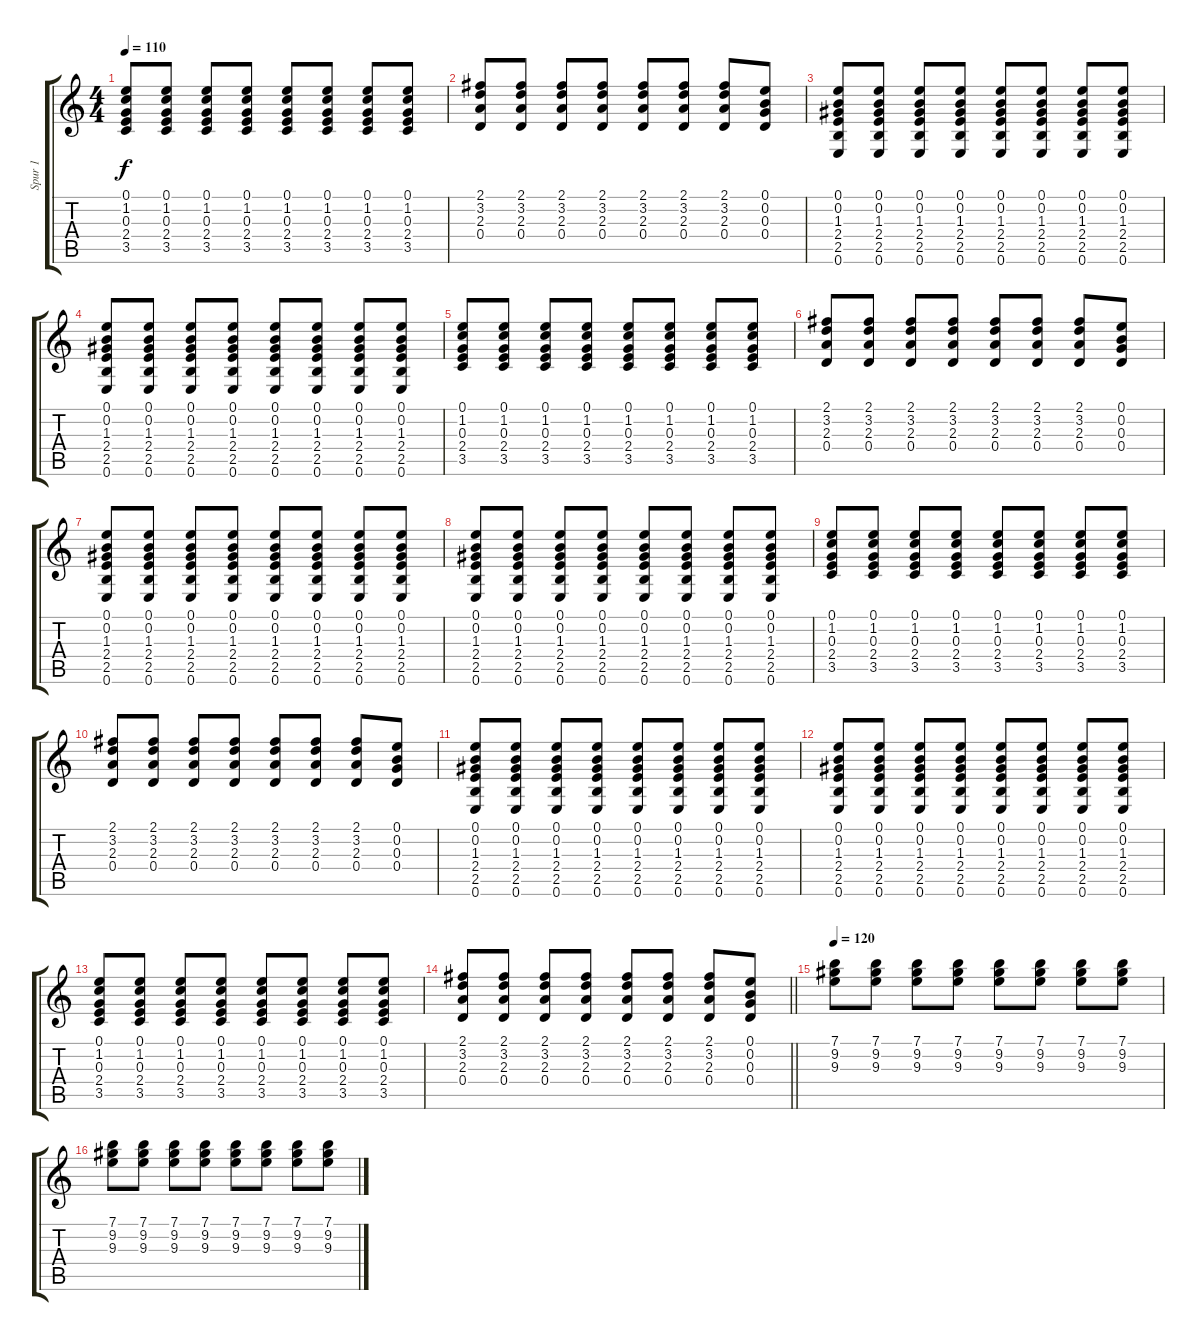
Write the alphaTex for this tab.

\track ("Spur 1" "Spur 1") {instrument electricguitarclean}
\staff {score tabs}
\tuning (E4 B3 G3 D3 A2 E2) {hide}
\ts (4 4)
\tempo 110
\clef g2
\ks c
(0.1 1.2 0.3 2.4 3.5).8{dy f} (0.1 1.2 0.3 2.4 3.5).8 (0.1 1.2 0.3 2.4 3.5).8 (0.1 1.2 0.3 2.4 3.5).8 (0.1 1.2 0.3 2.4 3.5).8 (0.1 1.2 0.3 2.4 3.5).8 (0.1 1.2 0.3 2.4 3.5).8 (0.1 1.2 0.3 2.4 3.5).8 |
(2.1 3.2 2.3 0.4).8 (2.1 3.2 2.3 0.4).8 (2.1 3.2 2.3 0.4).8 (2.1 3.2 2.3 0.4).8 (2.1 3.2 2.3 0.4).8 (2.1 3.2 2.3 0.4).8 (2.1 3.2 2.3 0.4).8 (0.1 0.2 0.3 0.4).8 |
(0.1 0.2 1.3 2.4 2.5 0.6).8 (0.1 0.2 1.3 2.4 2.5 0.6).8 (0.1 0.2 1.3 2.4 2.5 0.6).8 (0.1 0.2 1.3 2.4 2.5 0.6).8 (0.1 0.2 1.3 2.4 2.5 0.6).8 (0.1 0.2 1.3 2.4 2.5 0.6).8 (0.1 0.2 1.3 2.4 2.5 0.6).8 (0.1 0.2 1.3 2.4 2.5 0.6).8 |
(0.1 0.2 1.3 2.4 2.5 0.6).8 (0.1 0.2 1.3 2.4 2.5 0.6).8 (0.1 0.2 1.3 2.4 2.5 0.6).8 (0.1 0.2 1.3 2.4 2.5 0.6).8 (0.1 0.2 1.3 2.4 2.5 0.6).8 (0.1 0.2 1.3 2.4 2.5 0.6).8 (0.1 0.2 1.3 2.4 2.5 0.6).8 (0.1 0.2 1.3 2.4 2.5 0.6).8 |
(0.1 1.2 0.3 2.4 3.5).8 (0.1 1.2 0.3 2.4 3.5).8 (0.1 1.2 0.3 2.4 3.5).8 (0.1 1.2 0.3 2.4 3.5).8 (0.1 1.2 0.3 2.4 3.5).8 (0.1 1.2 0.3 2.4 3.5).8 (0.1 1.2 0.3 2.4 3.5).8 (0.1 1.2 0.3 2.4 3.5).8 |
(2.1 3.2 2.3 0.4).8 (2.1 3.2 2.3 0.4).8 (2.1 3.2 2.3 0.4).8 (2.1 3.2 2.3 0.4).8 (2.1 3.2 2.3 0.4).8 (2.1 3.2 2.3 0.4).8 (2.1 3.2 2.3 0.4).8 (0.1 0.2 0.3 0.4).8 |
(0.1 0.2 1.3 2.4 2.5 0.6).8 (0.1 0.2 1.3 2.4 2.5 0.6).8 (0.1 0.2 1.3 2.4 2.5 0.6).8 (0.1 0.2 1.3 2.4 2.5 0.6).8 (0.1 0.2 1.3 2.4 2.5 0.6).8 (0.1 0.2 1.3 2.4 2.5 0.6).8 (0.1 0.2 1.3 2.4 2.5 0.6).8 (0.1 0.2 1.3 2.4 2.5 0.6).8 |
(0.1 0.2 1.3 2.4 2.5 0.6).8 (0.1 0.2 1.3 2.4 2.5 0.6).8 (0.1 0.2 1.3 2.4 2.5 0.6).8 (0.1 0.2 1.3 2.4 2.5 0.6).8 (0.1 0.2 1.3 2.4 2.5 0.6).8 (0.1 0.2 1.3 2.4 2.5 0.6).8 (0.1 0.2 1.3 2.4 2.5 0.6).8 (0.1 0.2 1.3 2.4 2.5 0.6).8 |
(0.1 1.2 0.3 2.4 3.5).8 (0.1 1.2 0.3 2.4 3.5).8 (0.1 1.2 0.3 2.4 3.5).8 (0.1 1.2 0.3 2.4 3.5).8 (0.1 1.2 0.3 2.4 3.5).8 (0.1 1.2 0.3 2.4 3.5).8 (0.1 1.2 0.3 2.4 3.5).8 (0.1 1.2 0.3 2.4 3.5).8 |
(2.1 3.2 2.3 0.4).8 (2.1 3.2 2.3 0.4).8 (2.1 3.2 2.3 0.4).8 (2.1 3.2 2.3 0.4).8 (2.1 3.2 2.3 0.4).8 (2.1 3.2 2.3 0.4).8 (2.1 3.2 2.3 0.4).8 (0.1 0.2 0.3 0.4).8 |
(0.1 0.2 1.3 2.4 2.5 0.6).8 (0.1 0.2 1.3 2.4 2.5 0.6).8 (0.1 0.2 1.3 2.4 2.5 0.6).8 (0.1 0.2 1.3 2.4 2.5 0.6).8 (0.1 0.2 1.3 2.4 2.5 0.6).8 (0.1 0.2 1.3 2.4 2.5 0.6).8 (0.1 0.2 1.3 2.4 2.5 0.6).8 (0.1 0.2 1.3 2.4 2.5 0.6).8 |
(0.1 0.2 1.3 2.4 2.5 0.6).8 (0.1 0.2 1.3 2.4 2.5 0.6).8 (0.1 0.2 1.3 2.4 2.5 0.6).8 (0.1 0.2 1.3 2.4 2.5 0.6).8 (0.1 0.2 1.3 2.4 2.5 0.6).8 (0.1 0.2 1.3 2.4 2.5 0.6).8 (0.1 0.2 1.3 2.4 2.5 0.6).8 (0.1 0.2 1.3 2.4 2.5 0.6).8 |
(0.1 1.2 0.3 2.4 3.5).8 (0.1 1.2 0.3 2.4 3.5).8 (0.1 1.2 0.3 2.4 3.5).8 (0.1 1.2 0.3 2.4 3.5).8 (0.1 1.2 0.3 2.4 3.5).8 (0.1 1.2 0.3 2.4 3.5).8 (0.1 1.2 0.3 2.4 3.5).8 (0.1 1.2 0.3 2.4 3.5).8 |
\barLineRight lightlight
(2.1 3.2 2.3 0.4).8 (2.1 3.2 2.3 0.4).8 (2.1 3.2 2.3 0.4).8 (2.1 3.2 2.3 0.4).8 (2.1 3.2 2.3 0.4).8 (2.1 3.2 2.3 0.4).8 (2.1 3.2 2.3 0.4).8 (0.1 0.2 0.3 0.4).8 |
\tempo 120
(7.1 9.2 9.3).8 (7.1 9.2 9.3).8 (7.1 9.2 9.3).8 (7.1 9.2 9.3).8 (7.1 9.2 9.3).8 (7.1 9.2 9.3).8 (7.1 9.2 9.3).8 (7.1 9.2 9.3).8 |
(7.1 9.2 9.3).8 (7.1 9.2 9.3).8 (7.1 9.2 9.3).8 (7.1 9.2 9.3).8 (7.1 9.2 9.3).8 (7.1 9.2 9.3).8 (7.1 9.2 9.3).8 (7.1 9.2 9.3).8
